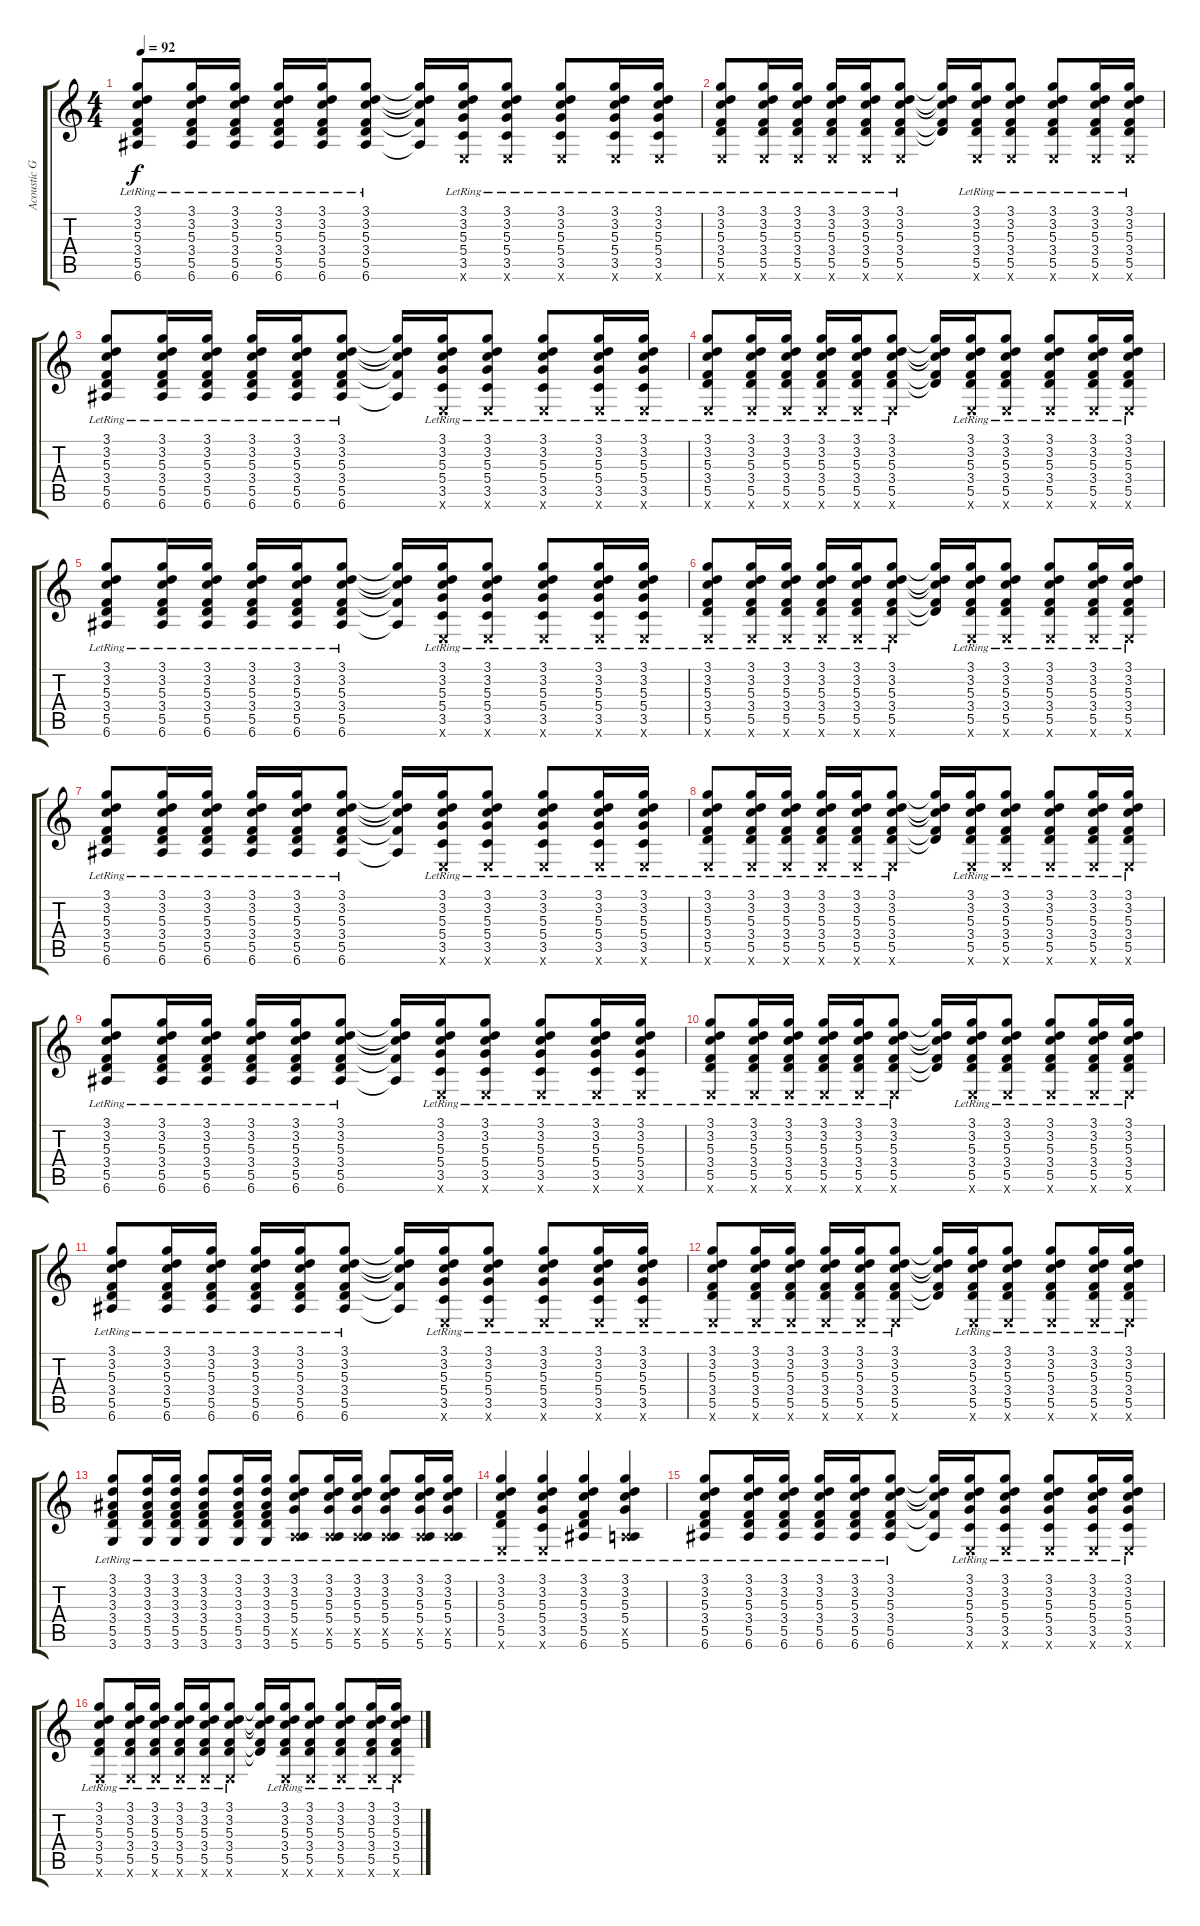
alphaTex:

\track ("Acoustic Guitar" "Acoustic G") {instrument acousticguitarsteel}
\staff {score tabs}
\tuning (E4 B3 G3 D3 A2 E2) {hide}
\ts (4 4)
\tempo 92
\clef g2
\ks c
(3.1{lr} 3.2{lr} 5.3{lr} 3.4{lr} 5.5{lr} 6.6{lr}).8{dy f} (3.1{lr} 3.2{lr} 5.3{lr} 3.4{lr} 5.5{lr} 6.6{lr}).16 (3.1{lr} 3.2{lr} 5.3{lr} 3.4{lr} 5.5{lr} 6.6{lr}).16 (3.1{lr} 3.2{lr} 5.3{lr} 3.4{lr} 5.5{lr} 6.6{lr}).16 (3.1{lr} 3.2{lr} 5.3{lr} 3.4{lr} 5.5{lr} 6.6{lr}).16 (3.1{lr} 3.2{lr} 5.3{lr} 3.4{lr} 5.5{lr} 6.6{lr}).8 (3.1{t} 3.2{t} 5.3{t} 3.4{t} 6.6{t}).16 (3.1{lr} 3.2{lr} 5.3{lr} 5.4{lr} 3.5{lr} 0.6{x}).16 (3.1{lr} 3.2{lr} 5.3{lr} 5.4{lr} 3.5{lr} 0.6{x}).8 (3.1{lr} 3.2{lr} 5.3{lr} 5.4{lr} 3.5{lr} 0.6{x}).8 (3.1{lr} 3.2{lr} 5.3{lr} 5.4{lr} 3.5{lr} 0.6{x}).16 (3.1{lr} 3.2{lr} 5.3{lr} 5.4{lr} 3.5{lr} 0.6{x}).16 |
(3.1{lr} 3.2{lr} 5.3{lr} 3.4{lr} 5.5{lr} 0.6{x}).8 (3.1{lr} 3.2{lr} 5.3{lr} 3.4{lr} 5.5{lr} 0.6{x}).16 (3.1{lr} 3.2{lr} 5.3{lr} 3.4{lr} 5.5{lr} 0.6{x}).16 (3.1{lr} 3.2{lr} 5.3{lr} 3.4{lr} 5.5{lr} 0.6{x}).16 (3.1{lr} 3.2{lr} 5.3{lr} 3.4{lr} 5.5{lr} 0.6{x}).16 (3.1{lr} 3.2{lr} 5.3{lr} 3.4{lr} 5.5{lr} 0.6{x}).8 (3.1{t} 3.2{t} 5.3{t} 3.4{t} 5.5{t}).16 (3.1{lr} 3.2{lr} 5.3{lr} 3.4{lr} 5.5{lr} 0.6{x}).16 (3.1{lr} 3.2{lr} 5.3{lr} 3.4{lr} 5.5{lr} 0.6{x}).8 (3.1{lr} 3.2{lr} 5.3{lr} 3.4{lr} 5.5{lr} 0.6{x}).8 (3.1{lr} 3.2{lr} 5.3{lr} 3.4{lr} 5.5{lr} 0.6{x}).16 (3.1{lr} 3.2{lr} 5.3{lr} 3.4{lr} 5.5{lr} 0.6{x}).16 |
(3.1{lr} 3.2{lr} 5.3{lr} 3.4{lr} 5.5{lr} 6.6{lr}).8 (3.1{lr} 3.2{lr} 5.3{lr} 3.4{lr} 5.5{lr} 6.6{lr}).16 (3.1{lr} 3.2{lr} 5.3{lr} 3.4{lr} 5.5{lr} 6.6{lr}).16 (3.1{lr} 3.2{lr} 5.3{lr} 3.4{lr} 5.5{lr} 6.6{lr}).16 (3.1{lr} 3.2{lr} 5.3{lr} 3.4{lr} 5.5{lr} 6.6{lr}).16 (3.1{lr} 3.2{lr} 5.3{lr} 3.4{lr} 5.5{lr} 6.6{lr}).8 (3.1{t} 3.2{t} 5.3{t} 3.4{t} 6.6{t}).16 (3.1{lr} 3.2{lr} 5.3{lr} 5.4{lr} 3.5{lr} 0.6{x}).16 (3.1{lr} 3.2{lr} 5.3{lr} 5.4{lr} 3.5{lr} 0.6{x}).8 (3.1{lr} 3.2{lr} 5.3{lr} 5.4{lr} 3.5{lr} 0.6{x}).8 (3.1{lr} 3.2{lr} 5.3{lr} 5.4{lr} 3.5{lr} 0.6{x}).16 (3.1{lr} 3.2{lr} 5.3{lr} 5.4{lr} 3.5{lr} 0.6{x}).16 |
(3.1{lr} 3.2{lr} 5.3{lr} 3.4{lr} 5.5{lr} 0.6{x}).8 (3.1{lr} 3.2{lr} 5.3{lr} 3.4{lr} 5.5{lr} 0.6{x}).16 (3.1{lr} 3.2{lr} 5.3{lr} 3.4{lr} 5.5{lr} 0.6{x}).16 (3.1{lr} 3.2{lr} 5.3{lr} 3.4{lr} 5.5{lr} 0.6{x}).16 (3.1{lr} 3.2{lr} 5.3{lr} 3.4{lr} 5.5{lr} 0.6{x}).16 (3.1{lr} 3.2{lr} 5.3{lr} 3.4{lr} 5.5{lr} 0.6{x}).8 (3.1{t} 3.2{t} 5.3{t} 3.4{t} 5.5{t}).16 (3.1{lr} 3.2{lr} 5.3{lr} 3.4{lr} 5.5{lr} 0.6{x}).16 (3.1{lr} 3.2{lr} 5.3{lr} 3.4{lr} 5.5{lr} 0.6{x}).8 (3.1{lr} 3.2{lr} 5.3{lr} 3.4{lr} 5.5{lr} 0.6{x}).8 (3.1{lr} 3.2{lr} 5.3{lr} 3.4{lr} 5.5{lr} 0.6{x}).16 (3.1{lr} 3.2{lr} 5.3{lr} 3.4{lr} 5.5{lr} 0.6{x}).16 |
(3.1{lr} 3.2{lr} 5.3{lr} 3.4{lr} 5.5{lr} 6.6{lr}).8 (3.1{lr} 3.2{lr} 5.3{lr} 3.4{lr} 5.5{lr} 6.6{lr}).16 (3.1{lr} 3.2{lr} 5.3{lr} 3.4{lr} 5.5{lr} 6.6{lr}).16 (3.1{lr} 3.2{lr} 5.3{lr} 3.4{lr} 5.5{lr} 6.6{lr}).16 (3.1{lr} 3.2{lr} 5.3{lr} 3.4{lr} 5.5{lr} 6.6{lr}).16 (3.1{lr} 3.2{lr} 5.3{lr} 3.4{lr} 5.5{lr} 6.6{lr}).8 (3.1{t} 3.2{t} 5.3{t} 3.4{t} 6.6{t}).16 (3.1{lr} 3.2{lr} 5.3{lr} 5.4{lr} 3.5{lr} 0.6{x}).16 (3.1{lr} 3.2{lr} 5.3{lr} 5.4{lr} 3.5{lr} 0.6{x}).8 (3.1{lr} 3.2{lr} 5.3{lr} 5.4{lr} 3.5{lr} 0.6{x}).8 (3.1{lr} 3.2{lr} 5.3{lr} 5.4{lr} 3.5{lr} 0.6{x}).16 (3.1{lr} 3.2{lr} 5.3{lr} 5.4{lr} 3.5{lr} 0.6{x}).16 |
(3.1{lr} 3.2{lr} 5.3{lr} 3.4{lr} 5.5{lr} 0.6{x}).8 (3.1{lr} 3.2{lr} 5.3{lr} 3.4{lr} 5.5{lr} 0.6{x}).16 (3.1{lr} 3.2{lr} 5.3{lr} 3.4{lr} 5.5{lr} 0.6{x}).16 (3.1{lr} 3.2{lr} 5.3{lr} 3.4{lr} 5.5{lr} 0.6{x}).16 (3.1{lr} 3.2{lr} 5.3{lr} 3.4{lr} 5.5{lr} 0.6{x}).16 (3.1{lr} 3.2{lr} 5.3{lr} 3.4{lr} 5.5{lr} 0.6{x}).8 (3.1{t} 3.2{t} 5.3{t} 3.4{t} 5.5{t}).16 (3.1{lr} 3.2{lr} 5.3{lr} 3.4{lr} 5.5{lr} 0.6{x}).16 (3.1{lr} 3.2{lr} 5.3{lr} 3.4{lr} 5.5{lr} 0.6{x}).8 (3.1{lr} 3.2{lr} 5.3{lr} 3.4{lr} 5.5{lr} 0.6{x}).8 (3.1{lr} 3.2{lr} 5.3{lr} 3.4{lr} 5.5{lr} 0.6{x}).16 (3.1{lr} 3.2{lr} 5.3{lr} 3.4{lr} 5.5{lr} 0.6{x}).16 |
(3.1{lr} 3.2{lr} 5.3{lr} 3.4{lr} 5.5{lr} 6.6{lr}).8 (3.1{lr} 3.2{lr} 5.3{lr} 3.4{lr} 5.5{lr} 6.6{lr}).16 (3.1{lr} 3.2{lr} 5.3{lr} 3.4{lr} 5.5{lr} 6.6{lr}).16 (3.1{lr} 3.2{lr} 5.3{lr} 3.4{lr} 5.5{lr} 6.6{lr}).16 (3.1{lr} 3.2{lr} 5.3{lr} 3.4{lr} 5.5{lr} 6.6{lr}).16 (3.1{lr} 3.2{lr} 5.3{lr} 3.4{lr} 5.5{lr} 6.6{lr}).8 (3.1{t} 3.2{t} 5.3{t} 3.4{t} 6.6{t}).16 (3.1{lr} 3.2{lr} 5.3{lr} 5.4{lr} 3.5{lr} 0.6{x}).16 (3.1{lr} 3.2{lr} 5.3{lr} 5.4{lr} 3.5{lr} 0.6{x}).8 (3.1{lr} 3.2{lr} 5.3{lr} 5.4{lr} 3.5{lr} 0.6{x}).8 (3.1{lr} 3.2{lr} 5.3{lr} 5.4{lr} 3.5{lr} 0.6{x}).16 (3.1{lr} 3.2{lr} 5.3{lr} 5.4{lr} 3.5{lr} 0.6{x}).16 |
(3.1{lr} 3.2{lr} 5.3{lr} 3.4{lr} 5.5{lr} 0.6{x}).8 (3.1{lr} 3.2{lr} 5.3{lr} 3.4{lr} 5.5{lr} 0.6{x}).16 (3.1{lr} 3.2{lr} 5.3{lr} 3.4{lr} 5.5{lr} 0.6{x}).16 (3.1{lr} 3.2{lr} 5.3{lr} 3.4{lr} 5.5{lr} 0.6{x}).16 (3.1{lr} 3.2{lr} 5.3{lr} 3.4{lr} 5.5{lr} 0.6{x}).16 (3.1{lr} 3.2{lr} 5.3{lr} 3.4{lr} 5.5{lr} 0.6{x}).8 (3.1{t} 3.2{t} 5.3{t} 3.4{t} 5.5{t}).16 (3.1{lr} 3.2{lr} 5.3{lr} 3.4{lr} 5.5{lr} 0.6{x}).16 (3.1{lr} 3.2{lr} 5.3{lr} 3.4{lr} 5.5{lr} 0.6{x}).8 (3.1{lr} 3.2{lr} 5.3{lr} 3.4{lr} 5.5{lr} 0.6{x}).8 (3.1{lr} 3.2{lr} 5.3{lr} 3.4{lr} 5.5{lr} 0.6{x}).16 (3.1{lr} 3.2{lr} 5.3{lr} 3.4{lr} 5.5{lr} 0.6{x}).16 |
(3.1{lr} 3.2{lr} 5.3{lr} 3.4{lr} 5.5{lr} 6.6{lr}).8 (3.1{lr} 3.2{lr} 5.3{lr} 3.4{lr} 5.5{lr} 6.6{lr}).16 (3.1{lr} 3.2{lr} 5.3{lr} 3.4{lr} 5.5{lr} 6.6{lr}).16 (3.1{lr} 3.2{lr} 5.3{lr} 3.4{lr} 5.5{lr} 6.6{lr}).16 (3.1{lr} 3.2{lr} 5.3{lr} 3.4{lr} 5.5{lr} 6.6{lr}).16 (3.1{lr} 3.2{lr} 5.3{lr} 3.4{lr} 5.5{lr} 6.6{lr}).8 (3.1{t} 3.2{t} 5.3{t} 3.4{t} 6.6{t}).16 (3.1{lr} 3.2{lr} 5.3{lr} 5.4{lr} 3.5{lr} 0.6{x}).16 (3.1{lr} 3.2{lr} 5.3{lr} 5.4{lr} 3.5{lr} 0.6{x}).8 (3.1{lr} 3.2{lr} 5.3{lr} 5.4{lr} 3.5{lr} 0.6{x}).8 (3.1{lr} 3.2{lr} 5.3{lr} 5.4{lr} 3.5{lr} 0.6{x}).16 (3.1{lr} 3.2{lr} 5.3{lr} 5.4{lr} 3.5{lr} 0.6{x}).16 |
(3.1{lr} 3.2{lr} 5.3{lr} 3.4{lr} 5.5{lr} 0.6{x}).8 (3.1{lr} 3.2{lr} 5.3{lr} 3.4{lr} 5.5{lr} 0.6{x}).16 (3.1{lr} 3.2{lr} 5.3{lr} 3.4{lr} 5.5{lr} 0.6{x}).16 (3.1{lr} 3.2{lr} 5.3{lr} 3.4{lr} 5.5{lr} 0.6{x}).16 (3.1{lr} 3.2{lr} 5.3{lr} 3.4{lr} 5.5{lr} 0.6{x}).16 (3.1{lr} 3.2{lr} 5.3{lr} 3.4{lr} 5.5{lr} 0.6{x}).8 (3.1{t} 3.2{t} 5.3{t} 3.4{t} 5.5{t}).16 (3.1{lr} 3.2{lr} 5.3{lr} 3.4{lr} 5.5{lr} 0.6{x}).16 (3.1{lr} 3.2{lr} 5.3{lr} 3.4{lr} 5.5{lr} 0.6{x}).8 (3.1{lr} 3.2{lr} 5.3{lr} 3.4{lr} 5.5{lr} 0.6{x}).8 (3.1{lr} 3.2{lr} 5.3{lr} 3.4{lr} 5.5{lr} 0.6{x}).16 (3.1{lr} 3.2{lr} 5.3{lr} 3.4{lr} 5.5{lr} 0.6{x}).16 |
(3.1{lr} 3.2{lr} 5.3{lr} 3.4{lr} 5.5{lr} 6.6{lr}).8 (3.1{lr} 3.2{lr} 5.3{lr} 3.4{lr} 5.5{lr} 6.6{lr}).16 (3.1{lr} 3.2{lr} 5.3{lr} 3.4{lr} 5.5{lr} 6.6{lr}).16 (3.1{lr} 3.2{lr} 5.3{lr} 3.4{lr} 5.5{lr} 6.6{lr}).16 (3.1{lr} 3.2{lr} 5.3{lr} 3.4{lr} 5.5{lr} 6.6{lr}).16 (3.1{lr} 3.2{lr} 5.3{lr} 3.4{lr} 5.5{lr} 6.6{lr}).8 (3.1{t} 3.2{t} 5.3{t} 3.4{t} 6.6{t}).16 (3.1{lr} 3.2{lr} 5.3{lr} 5.4{lr} 3.5{lr} 0.6{x}).16 (3.1{lr} 3.2{lr} 5.3{lr} 5.4{lr} 3.5{lr} 0.6{x}).8 (3.1{lr} 3.2{lr} 5.3{lr} 5.4{lr} 3.5{lr} 0.6{x}).8 (3.1{lr} 3.2{lr} 5.3{lr} 5.4{lr} 3.5{lr} 0.6{x}).16 (3.1{lr} 3.2{lr} 5.3{lr} 5.4{lr} 3.5{lr} 0.6{x}).16 |
(3.1{lr} 3.2{lr} 5.3{lr} 3.4{lr} 5.5{lr} 0.6{x}).8 (3.1{lr} 3.2{lr} 5.3{lr} 3.4{lr} 5.5{lr} 0.6{x}).16 (3.1{lr} 3.2{lr} 5.3{lr} 3.4{lr} 5.5{lr} 0.6{x}).16 (3.1{lr} 3.2{lr} 5.3{lr} 3.4{lr} 5.5{lr} 0.6{x}).16 (3.1{lr} 3.2{lr} 5.3{lr} 3.4{lr} 5.5{lr} 0.6{x}).16 (3.1{lr} 3.2{lr} 5.3{lr} 3.4{lr} 5.5{lr} 0.6{x}).8 (3.1{t} 3.2{t} 5.3{t} 3.4{t} 5.5{t}).16 (3.1{lr} 3.2{lr} 5.3{lr} 3.4{lr} 5.5{lr} 0.6{x}).16 (3.1{lr} 3.2{lr} 5.3{lr} 3.4{lr} 5.5{lr} 0.6{x}).8 (3.1{lr} 3.2{lr} 5.3{lr} 3.4{lr} 5.5{lr} 0.6{x}).8 (3.1{lr} 3.2{lr} 5.3{lr} 3.4{lr} 5.5{lr} 0.6{x}).16 (3.1{lr} 3.2{lr} 5.3{lr} 3.4{lr} 5.5{lr} 0.6{x}).16 |
(3.1{lr} 3.2{lr} 3.3{lr} 3.4{lr} 5.5{lr} 3.6{lr}).8 (3.1{lr} 3.2{lr} 3.3{lr} 3.4{lr} 5.5{lr} 3.6{lr}).16 (3.1{lr} 3.2{lr} 3.3{lr} 3.4{lr} 5.5{lr} 3.6{lr}).16 (3.1{lr} 3.2{lr} 3.3{lr} 3.4{lr} 5.5{lr} 3.6{lr}).8 (3.1{lr} 3.2{lr} 3.3{lr} 3.4{lr} 5.5{lr} 3.6{lr}).16 (3.1{lr} 3.2{lr} 3.3{lr} 3.4{lr} 5.5{lr} 3.6{lr}).16 (3.1{lr} 3.2{lr} 5.3{lr} 5.4{lr} 0.5{x} 5.6{lr}).8 (3.1{lr} 3.2{lr} 5.3{lr} 5.4{lr} 0.5{x} 5.6{lr}).16 (3.1{lr} 3.2{lr} 5.3{lr} 5.4{lr} 0.5{x} 5.6{lr}).16 (3.1{lr} 3.2{lr} 5.3{lr} 5.4{lr} 0.5{x} 5.6{lr}).8 (3.1{lr} 3.2{lr} 5.3{lr} 5.4{lr} 0.5{x} 5.6{lr}).16 (3.1{lr} 3.2{lr} 5.3{lr} 5.4{lr} 0.5{x} 5.6{lr}).16 |
(3.1{lr} 3.2{lr} 5.3{lr} 3.4{lr} 5.5{lr} 0.6{x}).4 (3.1{lr} 3.2{lr} 5.3{lr} 5.4{lr} 3.5{lr} 0.6{x}).4 (3.1{lr} 3.2{lr} 5.3{lr} 3.4{lr} 5.5{lr} 6.6{lr}).4 (3.1{lr} 3.2{lr} 5.3{lr} 5.4{lr} 0.5{x} 5.6{lr}).4 |
(3.1{lr} 3.2{lr} 5.3{lr} 3.4{lr} 5.5{lr} 6.6{lr}).8 (3.1{lr} 3.2{lr} 5.3{lr} 3.4{lr} 5.5{lr} 6.6{lr}).16 (3.1{lr} 3.2{lr} 5.3{lr} 3.4{lr} 5.5{lr} 6.6{lr}).16 (3.1{lr} 3.2{lr} 5.3{lr} 3.4{lr} 5.5{lr} 6.6{lr}).16 (3.1{lr} 3.2{lr} 5.3{lr} 3.4{lr} 5.5{lr} 6.6{lr}).16 (3.1{lr} 3.2{lr} 5.3{lr} 3.4{lr} 5.5{lr} 6.6{lr}).8 (3.1{t} 3.2{t} 5.3{t} 3.4{t} 6.6{t}).16 (3.1{lr} 3.2{lr} 5.3{lr} 5.4{lr} 3.5{lr} 0.6{x}).16 (3.1{lr} 3.2{lr} 5.3{lr} 5.4{lr} 3.5{lr} 0.6{x}).8 (3.1{lr} 3.2{lr} 5.3{lr} 5.4{lr} 3.5{lr} 0.6{x}).8 (3.1{lr} 3.2{lr} 5.3{lr} 5.4{lr} 3.5{lr} 0.6{x}).16 (3.1{lr} 3.2{lr} 5.3{lr} 5.4{lr} 3.5{lr} 0.6{x}).16 |
(3.1{lr} 3.2{lr} 5.3{lr} 3.4{lr} 5.5{lr} 0.6{x}).8 (3.1{lr} 3.2{lr} 5.3{lr} 3.4{lr} 5.5{lr} 0.6{x}).16 (3.1{lr} 3.2{lr} 5.3{lr} 3.4{lr} 5.5{lr} 0.6{x}).16 (3.1{lr} 3.2{lr} 5.3{lr} 3.4{lr} 5.5{lr} 0.6{x}).16 (3.1{lr} 3.2{lr} 5.3{lr} 3.4{lr} 5.5{lr} 0.6{x}).16 (3.1{lr} 3.2{lr} 5.3{lr} 3.4{lr} 5.5{lr} 0.6{x}).8 (3.1{t} 3.2{t} 5.3{t} 3.4{t} 5.5{t}).16 (3.1{lr} 3.2{lr} 5.3{lr} 3.4{lr} 5.5{lr} 0.6{x}).16 (3.1{lr} 3.2{lr} 5.3{lr} 3.4{lr} 5.5{lr} 0.6{x}).8 (3.1{lr} 3.2{lr} 5.3{lr} 3.4{lr} 5.5{lr} 0.6{x}).8 (3.1{lr} 3.2{lr} 5.3{lr} 3.4{lr} 5.5{lr} 0.6{x}).16 (3.1{lr} 3.2{lr} 5.3{lr} 3.4{lr} 5.5{lr} 0.6{x}).16
